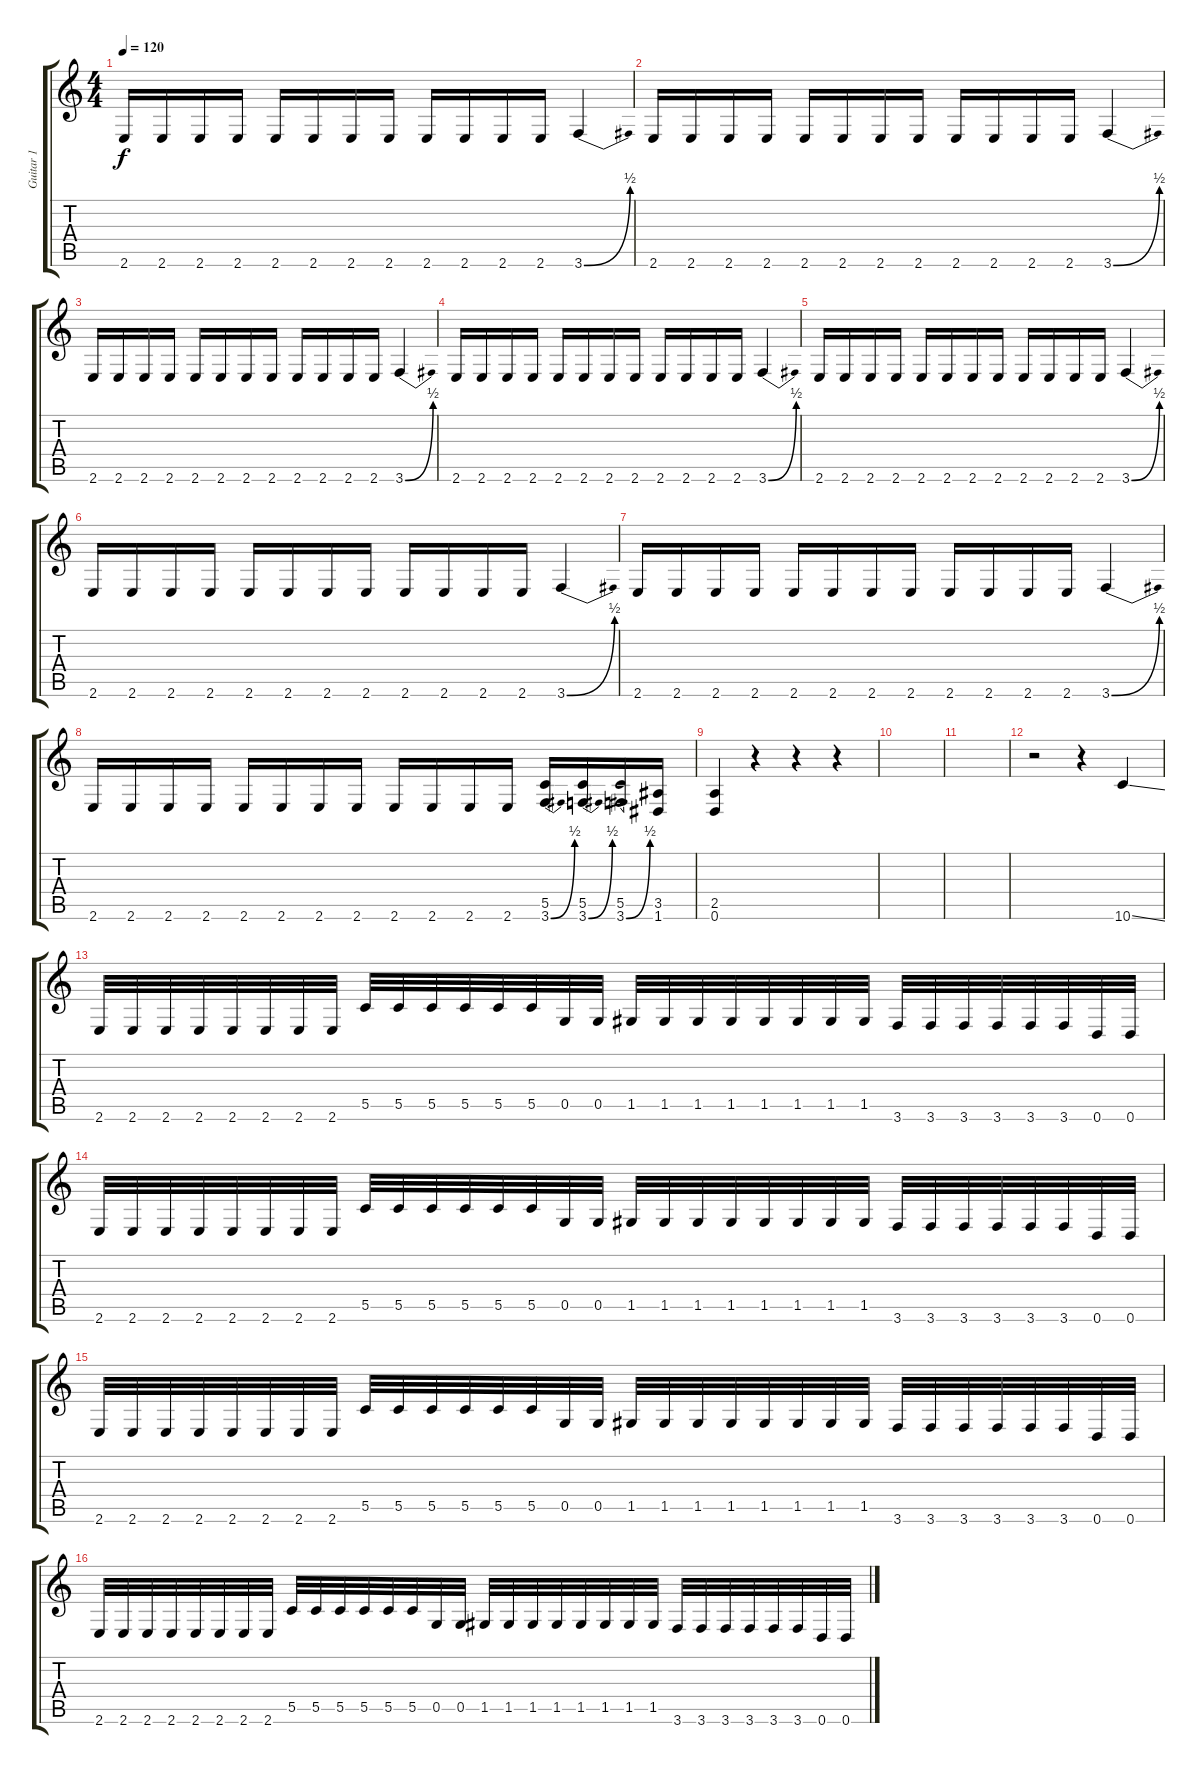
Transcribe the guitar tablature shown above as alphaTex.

\track ("Guitar 1" "Guitar 1") {instrument distortionguitar}
\staff {score tabs}
\tuning (D4 A3 F3 C3 G2 D2) {hide}
\ts (4 4)
\tempo 120
\clef g2
\ks c
2.6.16{dy f} 2.6.16 2.6.16 2.6.16 2.6.16 2.6.16 2.6.16 2.6.16 2.6.16 2.6.16 2.6.16 2.6.16 3.6{be (bend 0 0 60 2)}.4 |
2.6.16 2.6.16 2.6.16 2.6.16 2.6.16 2.6.16 2.6.16 2.6.16 2.6.16 2.6.16 2.6.16 2.6.16 3.6{be (bend 0 0 60 2)}.4 |
2.6.16 2.6.16 2.6.16 2.6.16 2.6.16 2.6.16 2.6.16 2.6.16 2.6.16 2.6.16 2.6.16 2.6.16 3.6{be (bend 0 0 60 2)}.4 |
2.6.16 2.6.16 2.6.16 2.6.16 2.6.16 2.6.16 2.6.16 2.6.16 2.6.16 2.6.16 2.6.16 2.6.16 3.6{be (bend 0 0 60 2)}.4 |
2.6.16 2.6.16 2.6.16 2.6.16 2.6.16 2.6.16 2.6.16 2.6.16 2.6.16 2.6.16 2.6.16 2.6.16 3.6{be (bend 0 0 60 2)}.4 |
2.6.16 2.6.16 2.6.16 2.6.16 2.6.16 2.6.16 2.6.16 2.6.16 2.6.16 2.6.16 2.6.16 2.6.16 3.6{be (bend 0 0 60 2)}.4 |
2.6.16 2.6.16 2.6.16 2.6.16 2.6.16 2.6.16 2.6.16 2.6.16 2.6.16 2.6.16 2.6.16 2.6.16 3.6{be (bend 0 0 60 2)}.4 |
2.6.16 2.6.16 2.6.16 2.6.16 2.6.16 2.6.16 2.6.16 2.6.16 2.6.16 2.6.16 2.6.16 2.6.16 (5.5 3.6{be (bend 0 0 60 2)}).16 (5.5 3.6{be (bend 0 0 60 2)}).16 (5.5 3.6{be (bend 0 0 60 2)}).16 (3.5 1.6).16 |
(2.5 0.6).4 r.4 r.4 r.4 |
|
|
r.2 r.4 10.6{ss}.4 |
2.6.32 2.6.32 2.6.32 2.6.32 2.6.32 2.6.32 2.6.32 2.6.32 5.5.32 5.5.32 5.5.32 5.5.32 5.5.32 5.5.32 0.5.32 0.5.32 1.5.32 1.5.32 1.5.32 1.5.32 1.5.32 1.5.32 1.5.32 1.5.32 3.6.32 3.6.32 3.6.32 3.6.32 3.6.32 3.6.32 0.6.32 0.6.32 |
2.6.32 2.6.32 2.6.32 2.6.32 2.6.32 2.6.32 2.6.32 2.6.32 5.5.32 5.5.32 5.5.32 5.5.32 5.5.32 5.5.32 0.5.32 0.5.32 1.5.32 1.5.32 1.5.32 1.5.32 1.5.32 1.5.32 1.5.32 1.5.32 3.6.32 3.6.32 3.6.32 3.6.32 3.6.32 3.6.32 0.6.32 0.6.32 |
2.6.32 2.6.32 2.6.32 2.6.32 2.6.32 2.6.32 2.6.32 2.6.32 5.5.32 5.5.32 5.5.32 5.5.32 5.5.32 5.5.32 0.5.32 0.5.32 1.5.32 1.5.32 1.5.32 1.5.32 1.5.32 1.5.32 1.5.32 1.5.32 3.6.32 3.6.32 3.6.32 3.6.32 3.6.32 3.6.32 0.6.32 0.6.32 |
2.6.32 2.6.32 2.6.32 2.6.32 2.6.32 2.6.32 2.6.32 2.6.32 5.5.32 5.5.32 5.5.32 5.5.32 5.5.32 5.5.32 0.5.32 0.5.32 1.5.32 1.5.32 1.5.32 1.5.32 1.5.32 1.5.32 1.5.32 1.5.32 3.6.32 3.6.32 3.6.32 3.6.32 3.6.32 3.6.32 0.6.32 0.6.32
